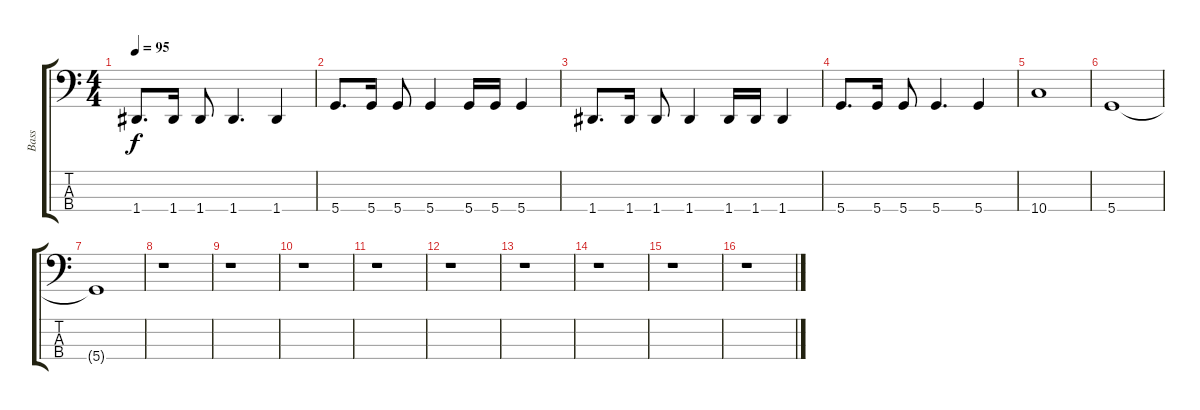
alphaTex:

\track ("Bass" "Bass") {instrument electricbassfinger}
\staff {score tabs}
\tuning (G2 D2 A1 D1) {hide}
\ts (4 4)
\tempo 95
\clef f4
\ks c
1.4.8{d dy f} 1.4.16 1.4.8 1.4.4{d} 1.4.4 |
5.4.8{d} 5.4.16 5.4.8 5.4.4 5.4.16 5.4.16 5.4.4 |
1.4.8{d} 1.4.16 1.4.8 1.4.4 1.4.16 1.4.16 1.4.4 |
5.4.8{d} 5.4.16 5.4.8 5.4.4{d} 5.4.4 |
10.4.1 |
5.4.1 |
5.4{t}.1 |
r.1 |
r.1 |
r.1 |
r.1 |
r.1 |
r.1 |
r.1 |
r.1 |
r.1
